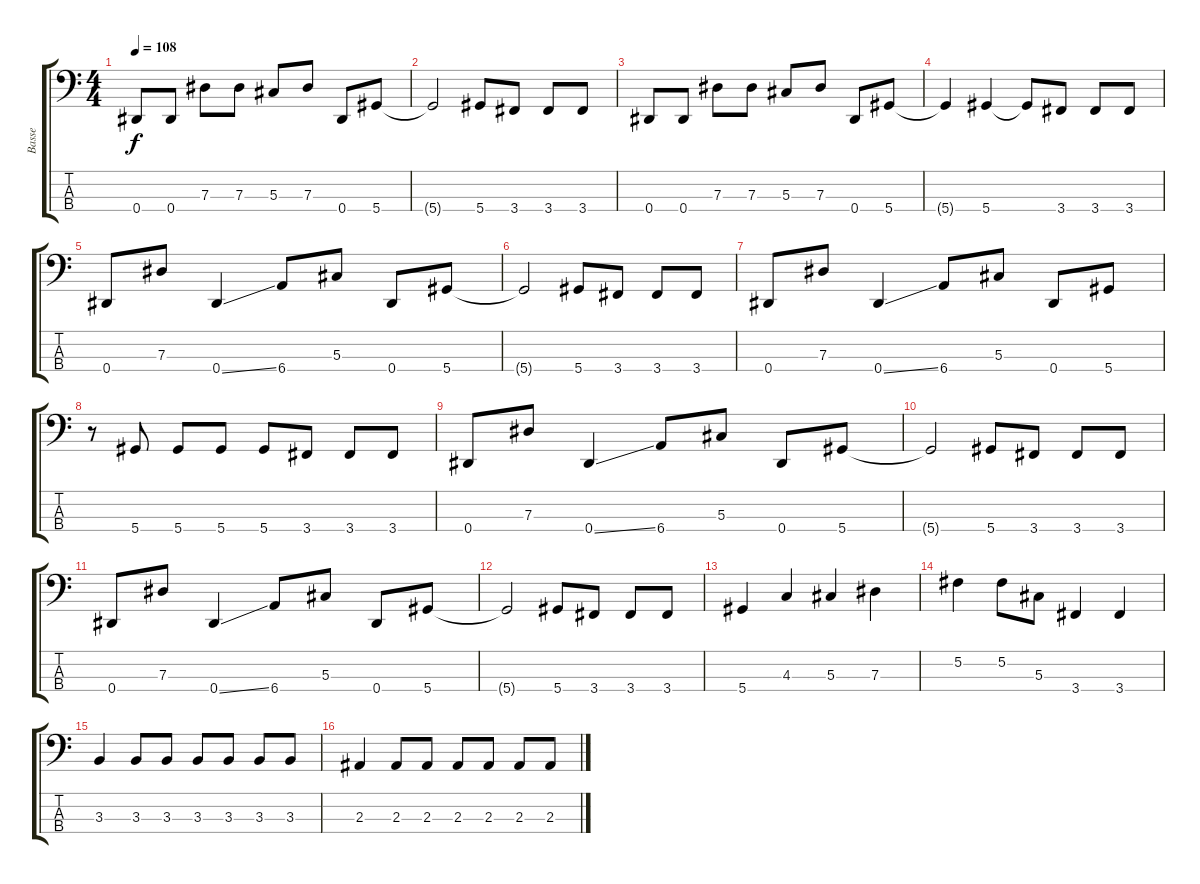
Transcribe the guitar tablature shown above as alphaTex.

\track ("Basse" "Basse") {instrument electricbassfinger}
\staff {score tabs}
\tuning (Gb2 Db2 Ab1 Eb1) {hide}
\ts (4 4)
\tempo 108
\clef f4
\ks c
0.4.8{dy f} 0.4.8 7.3.8 7.3.8 5.3.8 7.3.8 0.4.8 5.4.8 |
5.4{t}.2 5.4.8 3.4.8 3.4.8 3.4.8 |
0.4.8 0.4.8 7.3.8 7.3.8 5.3.8 7.3.8 0.4.8 5.4.8 |
5.4{t}.4 5.4.4 5.4{t}.8 3.4.8 3.4.8 3.4.8 |
0.4.8 7.3.8 0.4{ss}.4 6.4.8 5.3.8 0.4.8 5.4.8 |
5.4{t}.2 5.4.8 3.4.8 3.4.8 3.4.8 |
0.4.8 7.3.8 0.4{ss}.4 6.4.8 5.3.8 0.4.8 5.4.8 |
r.8 5.4.8 5.4.8 5.4.8 5.4.8 3.4.8 3.4.8 3.4.8 |
0.4.8 7.3.8 0.4{ss}.4 6.4.8 5.3.8 0.4.8 5.4.8 |
5.4{t}.2 5.4.8 3.4.8 3.4.8 3.4.8 |
0.4.8 7.3.8 0.4{ss}.4 6.4.8 5.3.8 0.4.8 5.4.8 |
5.4{t}.2 5.4.8 3.4.8 3.4.8 3.4.8 |
5.4.4 4.3.4 5.3.4 7.3.4 |
5.2.4 5.2.8 5.3.8 3.4.4 3.4.4 |
3.3.4 3.3.8 3.3.8 3.3.8 3.3.8 3.3.8 3.3.8 |
2.3.4 2.3.8 2.3.8 2.3.8 2.3.8 2.3.8 2.3.8
